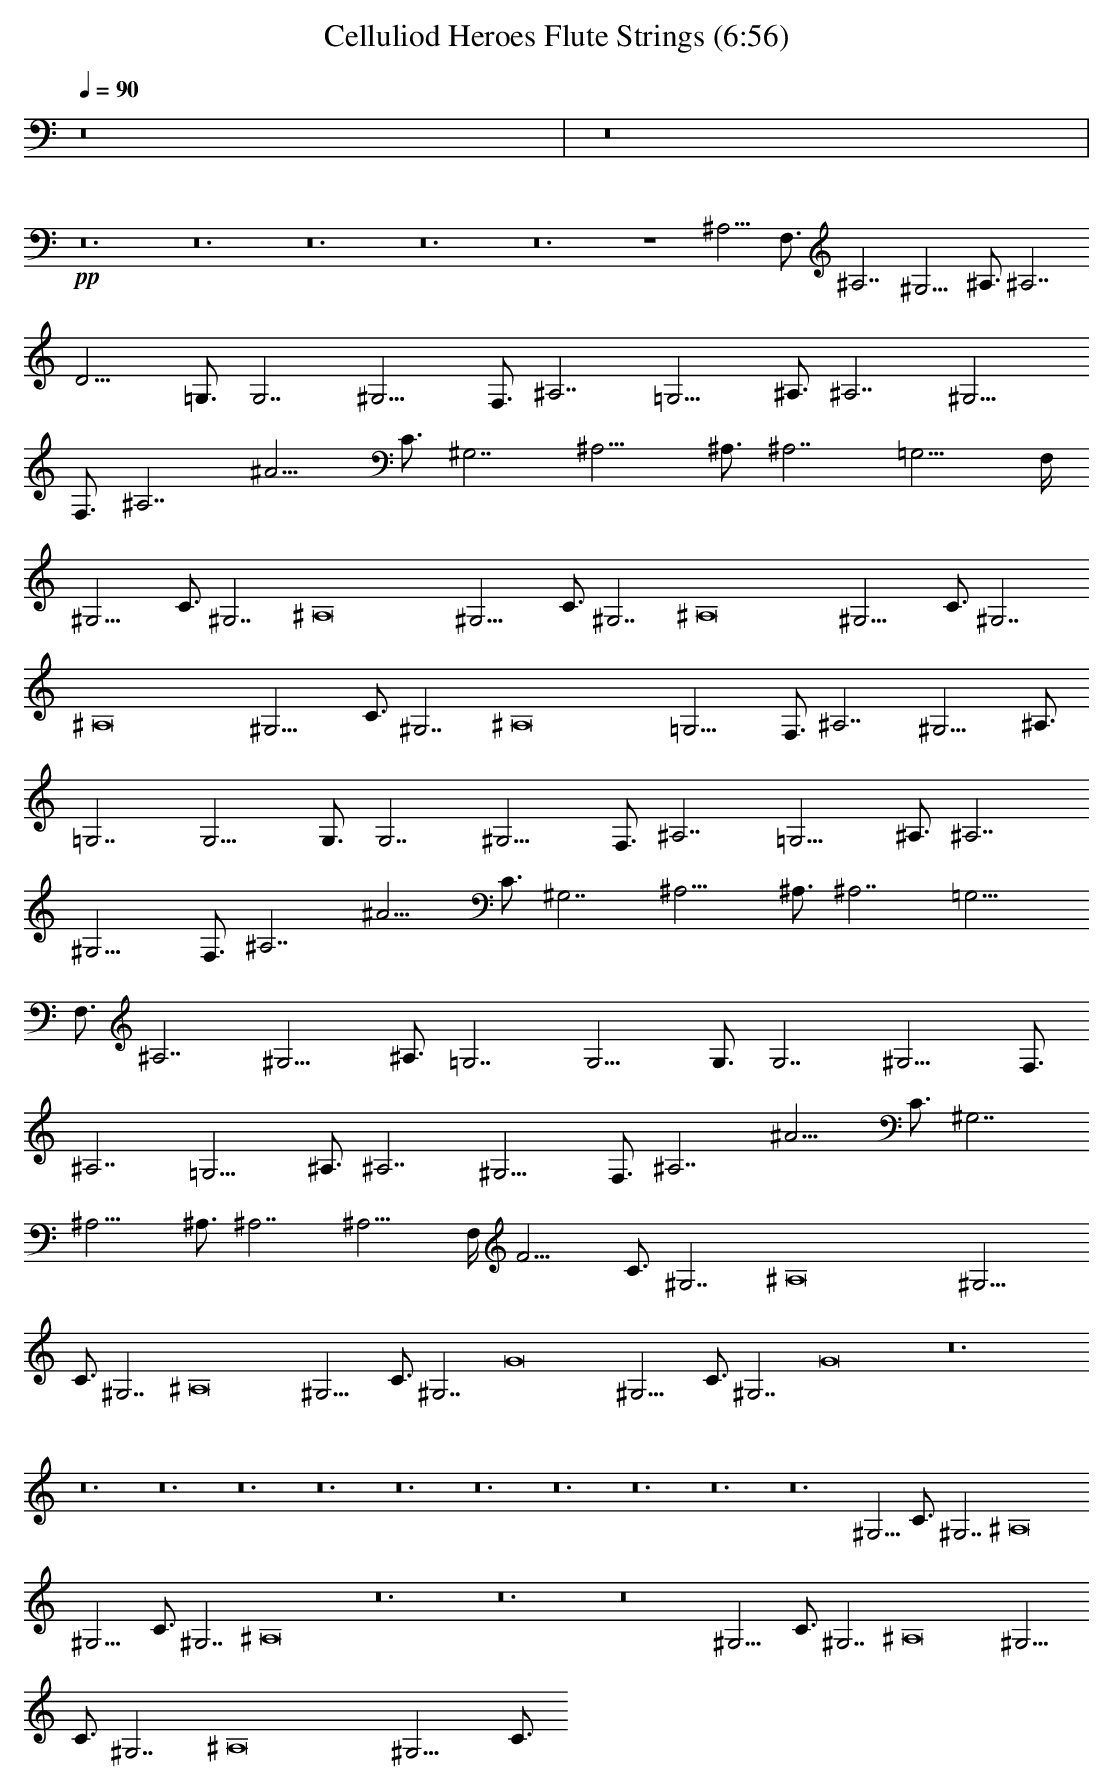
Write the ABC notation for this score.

X:1
T: Celluliod Heroes Flute Strings (6:56)
L: 1/4
Q: 90
K: C
z8|z8|
+pp+ z12 z12 z12 z12 z12 z4 ^A,15/4 F,3/4 ^A,7/2 ^G,15/4 ^A,3/4 ^A,7/2
D15/4 =G,3/4 G,7/2 ^G,15/4 F,3/4 ^A,7/2 =G,15/4 ^A,3/4 ^A,7/2 ^G,15/4
F,3/4 ^A,7/2 ^A15/4 C3/4 ^G,7/2 ^A,15/4 ^A,3/4 ^A,7/2 =G,15/4 F,/4
^G,15/4 C3/4 ^G,7/2 ^A,8 ^G,15/4 C3/4 ^G,7/2 ^A,8 ^G,15/4 C3/4 ^G,7/2
^A,8 ^G,15/4 C3/4 ^G,7/2 ^A,8 =G,15/4 F,3/4 ^A,7/2 ^G,15/4 ^A,3/4
=G,7/2 G,15/4 G,3/4 G,7/2 ^G,15/4 F,3/4 ^A,7/2 =G,15/4 ^A,3/4 ^A,7/2
^G,15/4 F,3/4 ^A,7/2 ^A15/4 C3/4 ^G,7/2 ^A,15/4 ^A,3/4 ^A,7/2 =G,15/4
F,3/4 ^A,7/2 ^G,15/4 ^A,3/4 =G,7/2 G,15/4 G,3/4 G,7/2 ^G,15/4 F,3/4
^A,7/2 =G,15/4 ^A,3/4 ^A,7/2 ^G,15/4 F,3/4 ^A,7/2 ^A15/4 C3/4 ^G,7/2
^A,15/4 ^A,3/4 ^A,7/2 ^A,15/4 F,/4 F15/4 C3/4 ^G,7/2 ^A,8 ^G,15/4
C3/4 ^G,7/2 ^A,8 ^G,15/4 C3/4 ^G,7/2 G8 ^G,15/4 C3/4 ^G,7/2 G8 z12
z12 z12 z12 z12 z12 z12 z12 z12 z12 z12 ^G,15/4 C3/4 ^G,7/2 ^A,8
^G,15/4 C3/4 ^G,7/2 ^A,8 z12 z12 z8 ^G,15/4 C3/4 ^G,7/2 ^A,8 ^G,15/4
C3/4 ^G,7/2 ^A,8 ^G,15/4 C3/4
